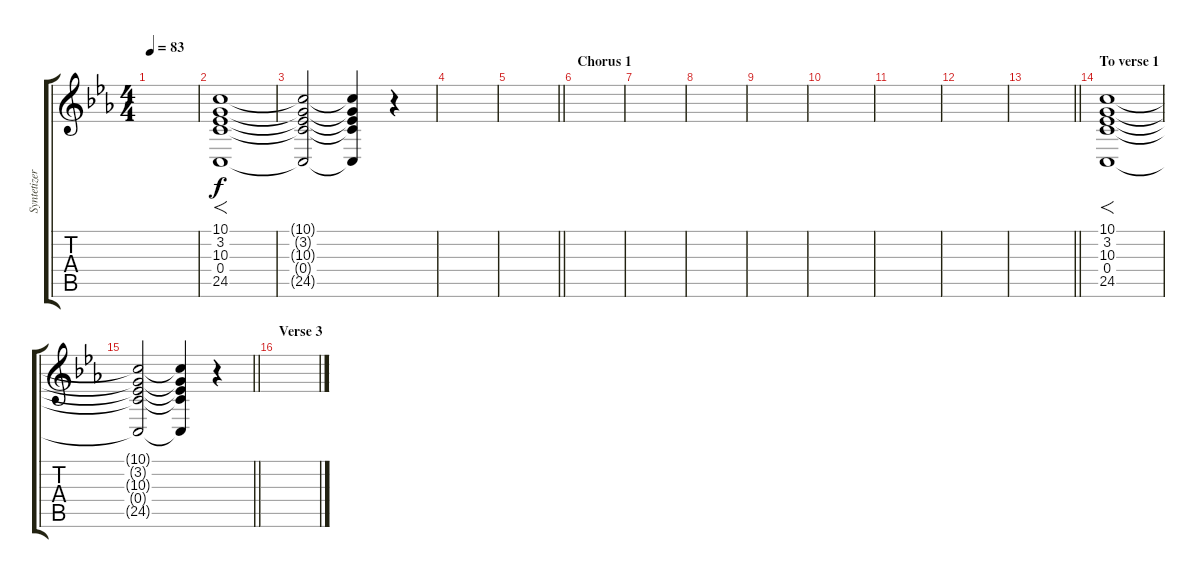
\track ("Syntetizer" "Syntetizer") {instrument pad8sweep}
\staff {score tabs}
\tuning (D4 A3 F3 C3 G2 C2) {hide}
\ts (4 4)
\tempo 83
\clef g2
\ks cminor
|
(10.1 3.2 10.3 0.4 24.5).1{f} |
(10.1{t} 3.2{t} 10.3{t} 0.4{t} 24.5{t}).2 (10.1{t} 3.2{t} 10.3{t} 0.4{t} 24.5{t}).4 r.4 |
|
\barLineRight lightlight
|
\section ("" "Chorus 1")
|
|
|
|
|
|
|
\barLineRight lightlight
|
\section ("" "To verse 1")
(10.1 3.2 10.3 0.4 24.5).1{f} |
\barLineRight lightlight
(10.1{t} 3.2{t} 10.3{t} 0.4{t} 24.5{t}).2 (10.1{t} 3.2{t} 10.3{t} 0.4{t} 24.5{t}).4 r.4 |
\section ("" "Verse 3")
